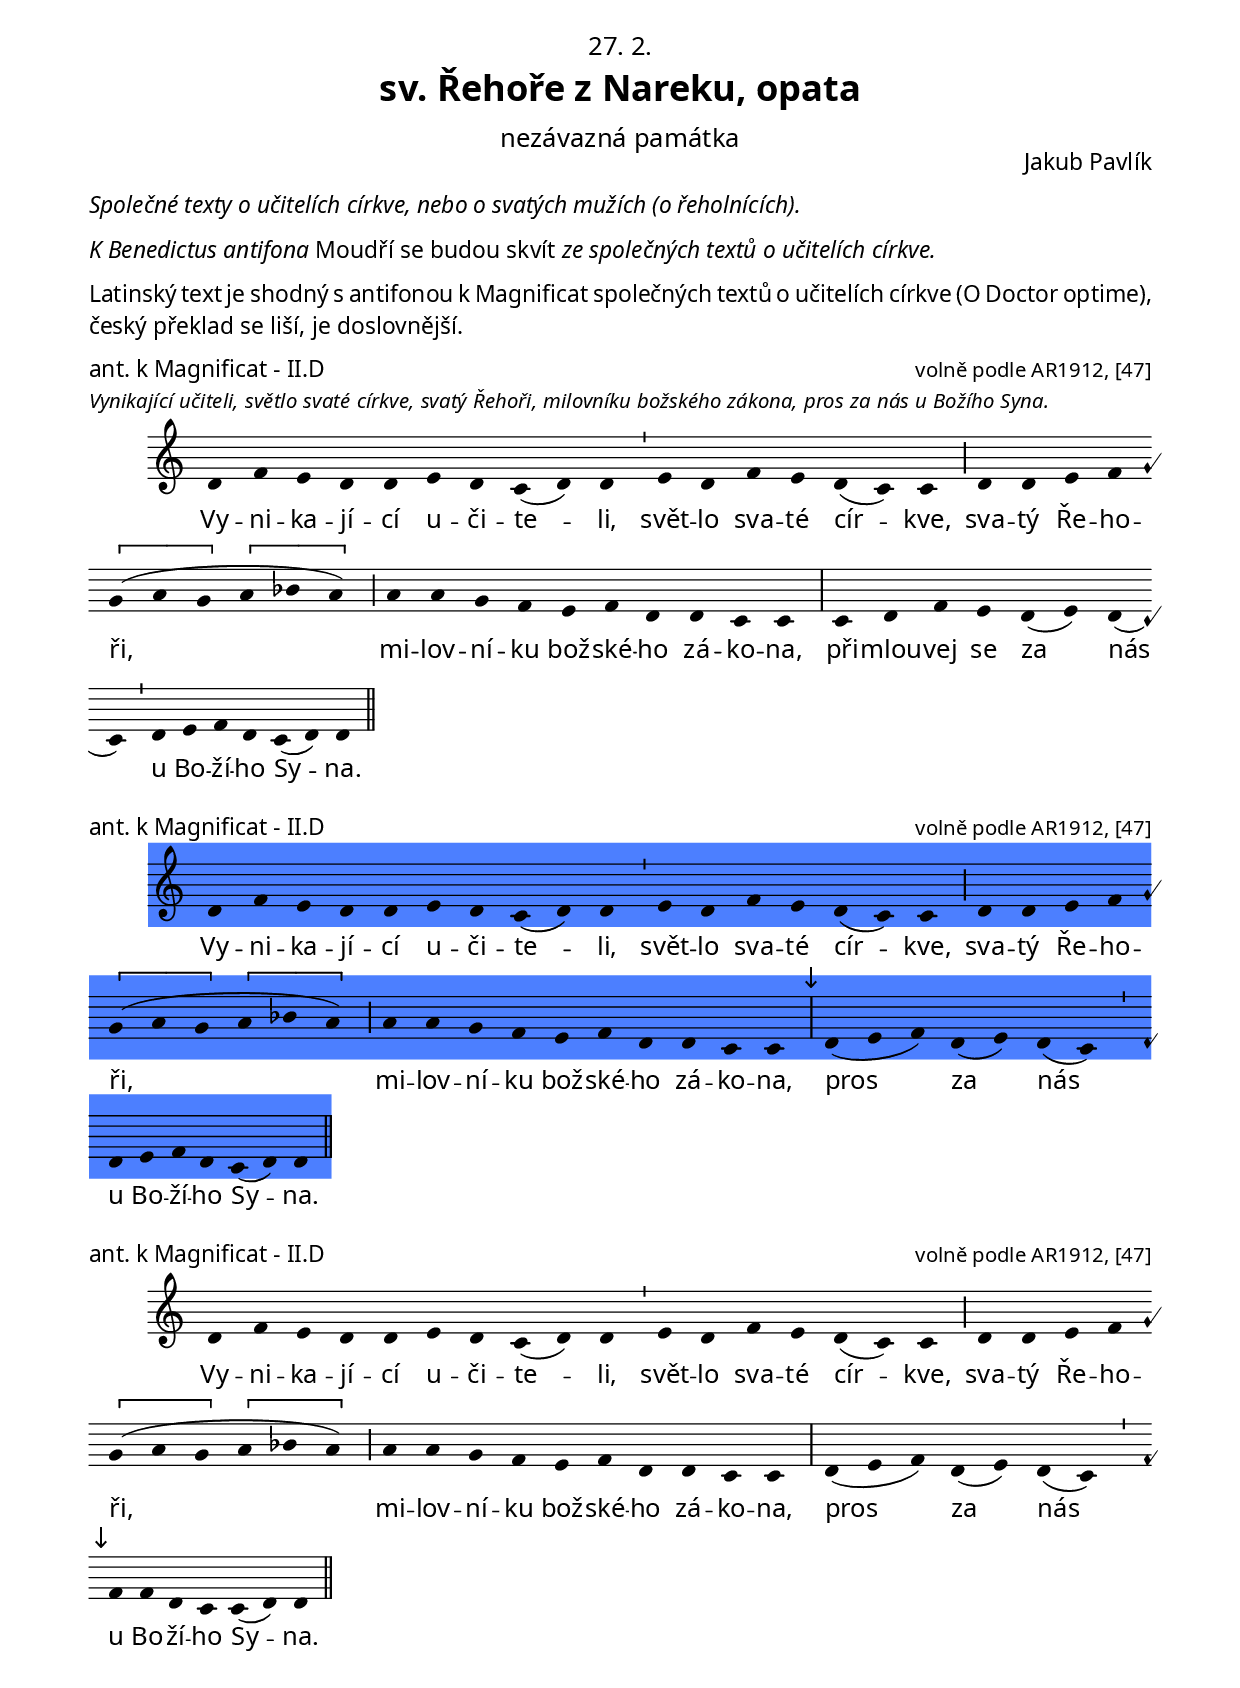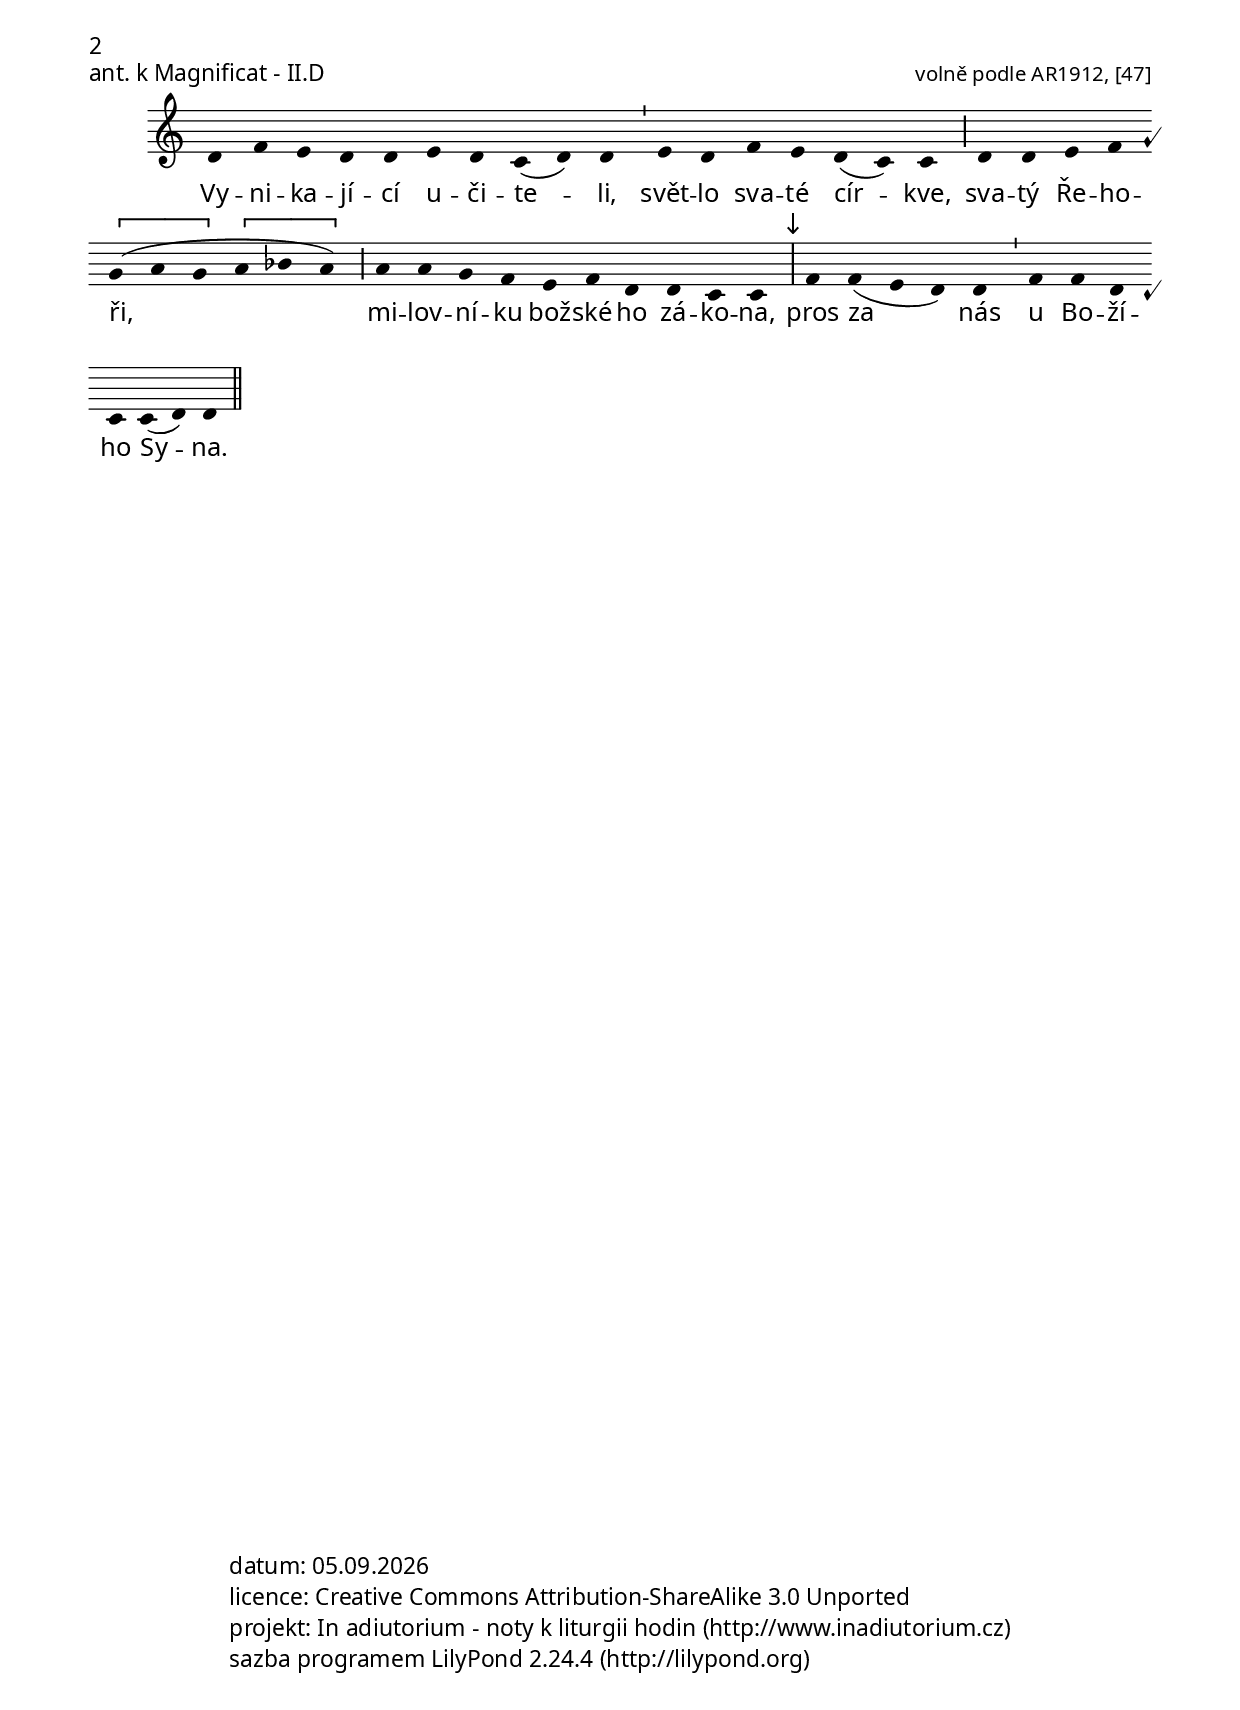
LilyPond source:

\version "2.19.16"

\include "../spolecne.ly"

\header {
  title = \markup\titleSvatek
            "sv. Řehoře z Nareku, opata"
            "nezávazná památka"
            "27. 2."
  composer = "Jakub Pavlík"
}

\markup\communia #'(#:ucitel #:reholnik)

\markup\justify\italic{
  K Benedictus antifona \upright{Moudří se budou skvít}
  ze společných textů o učitelích církve.
}

\markup\justify{
  Latinský text je shodný s antifonou k Magnificat
  společných textů o učitelích církve
  (O Doctor optime), český překlad se liší, je doslovnější.
}

\score {
  \relative c' {
    \choralniRezim
    d4 f e d d e d c( d) d \barMin
    e d f e d( c) c \barMaior
    d d e f \[ g( a g \] \[ a bes a) \] \barMaior
    a a g f e f d d c c \barMax
    c d f e d( e) d( c) \barMin
    d e f d c( d) d \barFinalis
  }
  \addlyrics {
    Vy -- ni -- ka -- jí -- cí u -- či -- te -- li,
    svět -- lo sva -- té cír -- kve,
    sva -- tý Ře -- ho -- ři,
    mi -- lov -- ní -- ku bož -- ské -- ho zá -- ko -- na,
    při -- mlou -- vej se za nás
    u Bo -- ží -- ho Sy -- na.
  }
  \header {
    textus_approbatus = "Vynikající učiteli, světlo svaté církve, svatý Řehoři,
    milovníku božského zákona, pros za nás u Božího Syna."
    fons_externus = "volně podle AR1912, [47]"
    quid = "ant. k Magnificat"
    modus = "II"
    differentia = "D"
    psalmus = ""
    id = "2ne-amag"
    piece = \markup {\sestavTitulekBezZalmu}
  }
}

\score {
  \relative c' {
    \zvyraznovacModry
    \choralniRezim
    d4 f e d d e d c( d) d \barMin
    e d f e d( c) c \barMaior
    d d e f \[ g( a g \] \[ a bes a) \] \barMaior
    a a g f e f d d c c \barMax
    \mark\sipka d( e f) d( e) d( c) \barMin
    d e f d c( d) d \barFinalis
  }
  \addlyrics {
    Vy -- ni -- ka -- jí -- cí u -- či -- te -- li,
    svět -- lo sva -- té cír -- kve,
    sva -- tý Ře -- ho -- ři,
    mi -- lov -- ní -- ku bož -- ské -- ho zá -- ko -- na,
    pros za nás
    u Bo -- ží -- ho Sy -- na.
  }
  \header {
    fons_externus = "volně podle AR1912, [47]"
    quid = "ant. k Magnificat"
    modus = "II"
    differentia = "D"
    psalmus = ""
    id = "2ne-amag"
    piece = \markup {\sestavTitulekBezZalmu}
  }
}

\score {
  \relative c' {
    \choralniRezim
    d4 f e d d e d c( d) d \barMin
    e d f e d( c) c \barMaior
    d d e f \[ g( a g \] \[ a bes a) \] \barMaior
    a a g f e f d d c c \barMax
    d( e f) d( e) d( c) \barMin
    \mark\sipka f f d c c( d) d \barFinalis
  }
  \addlyrics {
    Vy -- ni -- ka -- jí -- cí u -- či -- te -- li,
    svět -- lo sva -- té cír -- kve,
    sva -- tý Ře -- ho -- ři,
    mi -- lov -- ní -- ku bož -- ské -- ho zá -- ko -- na,
    pros za nás
    u Bo -- ží -- ho Sy -- na.
  }
  \header {
    fons_externus = "volně podle AR1912, [47]"
    quid = "ant. k Magnificat"
    modus = "II"
    differentia = "D"
    psalmus = ""
    fial = "commune/commune_ucitel.ly#2ne-amag?-aleluja&konec=7"
    id = "2ne-amag"
    piece = \markup {\sestavTitulekBezZalmu}
  }
}

\score {
  \relative c' {
    \choralniRezim
    d4 f e d d e d c( d) d \barMin
    e d f e d( c) c \barMaior
    d d e f \[ g( a g \] \[ a bes a) \] \barMaior
    a a g f e f d d c c \barMax
    \mark\sipka f f( e d) d \barMin
    f f d c c( d) d \barFinalis
  }
  \addlyrics {
    Vy -- ni -- ka -- jí -- cí u -- či -- te -- li,
    svět -- lo sva -- té cír -- kve,
    sva -- tý Ře -- ho -- ři,
    mi -- lov -- ní -- ku bož -- ské -- ho zá -- ko -- na,
    pros za nás
    u Bo -- ží -- ho Sy -- na.
  }
  \header {
    fons_externus = "volně podle AR1912, [47]"
    quid = "ant. k Magnificat"
    modus = "II"
    differentia = "D"
    psalmus = ""
    fial = "commune/commune_ucitel.ly#2ne-amag?-aleluja&konec=7"
    id = "2ne-amag"
    piece = \markup {\sestavTitulekBezZalmu}
  }
}
